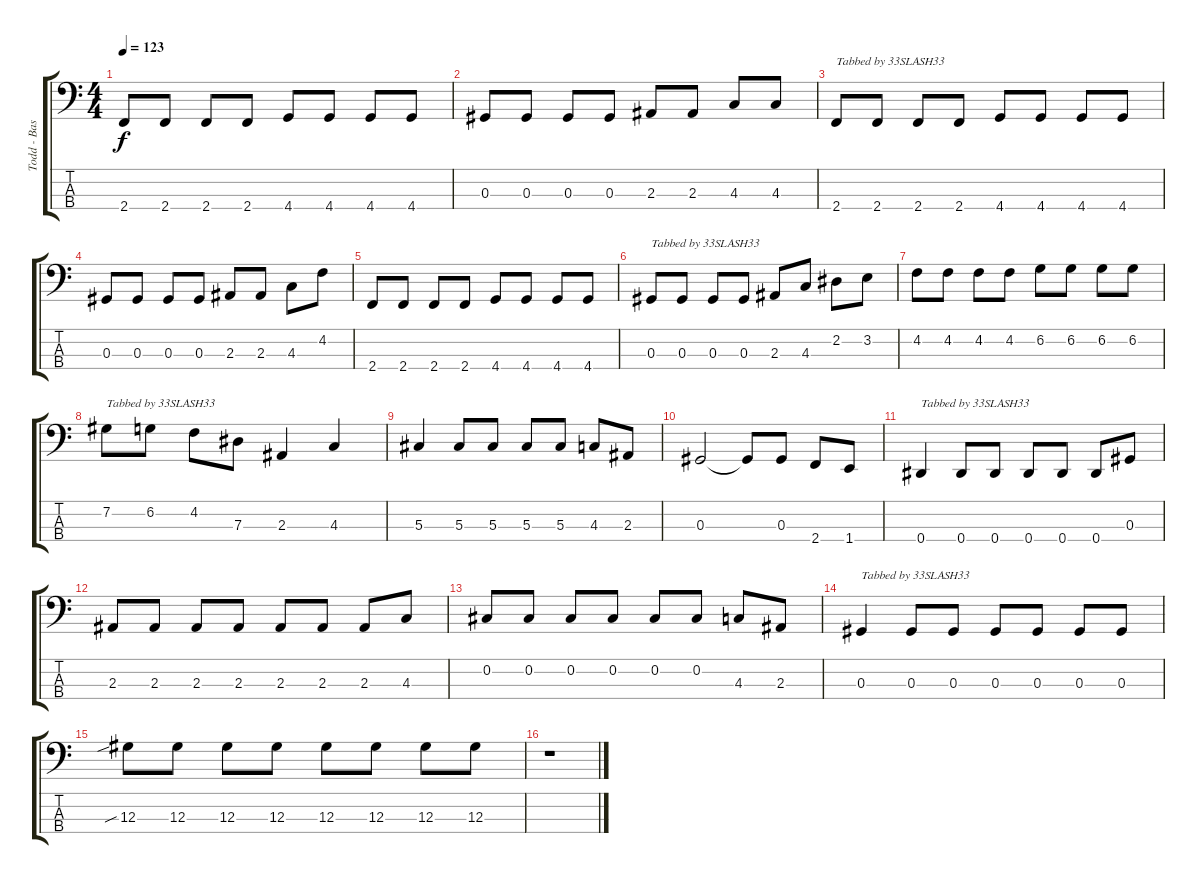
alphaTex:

\track ("Todd - Bass" "Todd - Bas") {instrument electricbasspick}
\staff {score tabs}
\tuning (Gb2 Db2 Ab1 Eb1) {hide}
\ts (4 4)
\tempo 123
\clef f4
\ks c
2.4.8{dy f} 2.4.8 2.4.8 2.4.8 4.4.8 4.4.8 4.4.8 4.4.8 |
0.3.8 0.3.8 0.3.8 0.3.8 2.3.8 2.3.8 4.3.8 4.3.8 |
2.4.8{txt "Tabbed by 33SLASH33"} 2.4.8 2.4.8 2.4.8 4.4.8 4.4.8 4.4.8 4.4.8 |
0.3.8 0.3.8 0.3.8 0.3.8 2.3.8 2.3.8 4.3.8 4.2.8 |
2.4.8 2.4.8 2.4.8 2.4.8 4.4.8 4.4.8 4.4.8 4.4.8 |
0.3.8{txt "Tabbed by 33SLASH33"} 0.3.8 0.3.8 0.3.8 2.3.8 4.3.8 2.2.8 3.2.8 |
4.2.8 4.2.8 4.2.8 4.2.8 6.2.8 6.2.8 6.2.8 6.2.8 |
7.2.8{txt "Tabbed by 33SLASH33"} 6.2.8 4.2.8 7.3.8 2.3.4 4.3.4 |
5.3.4 5.3.8 5.3.8 5.3.8 5.3.8 4.3.8 2.3.8 |
0.3.2 0.3{t}.8 0.3.8 2.4.8 1.4.8 |
0.4.4{txt "Tabbed by 33SLASH33"} 0.4.8 0.4.8 0.4.8 0.4.8 0.4.8 0.3.8 |
2.3.8 2.3.8 2.3.8 2.3.8 2.3.8 2.3.8 2.3.8 4.3.8 |
0.2.8 0.2.8 0.2.8 0.2.8 0.2.8 0.2.8 4.3.8 2.3.8 |
0.3.4{txt "Tabbed by 33SLASH33"} 0.3.8 0.3.8 0.3.8 0.3.8 0.3.8 0.3.8 |
12.3{sib}.8 12.3.8 12.3.8 12.3.8 12.3.8 12.3.8 12.3.8 12.3.8 |
r.1
